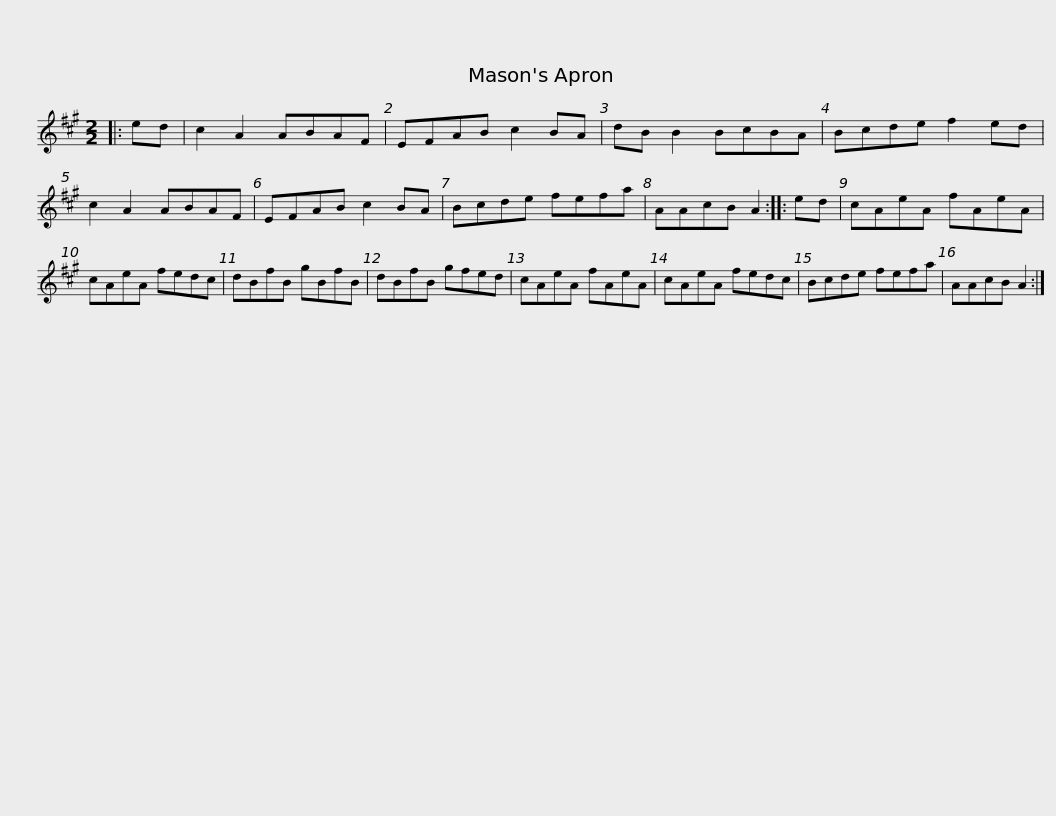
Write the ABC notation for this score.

X:1
L:1/8
M:2/2
I:linebreak $
K:A
V:1 treble
V:1
|: ed | c2 A2 ABAF | EFAB c2 BA | dB B2 BcBA | Bcde f2 ed | %5
 c2 A2 ABAF | EFAB c2 BA |$ Bcde fefa | AAcB A2 :: ed | %10
 cAeA fAeA | cAeA fedc | dBfB gBfB |$ dBfB gfed | cAeA fAeA | %15
 cAeA fedc | Bcde fefa | AAcB A2 :| %18
